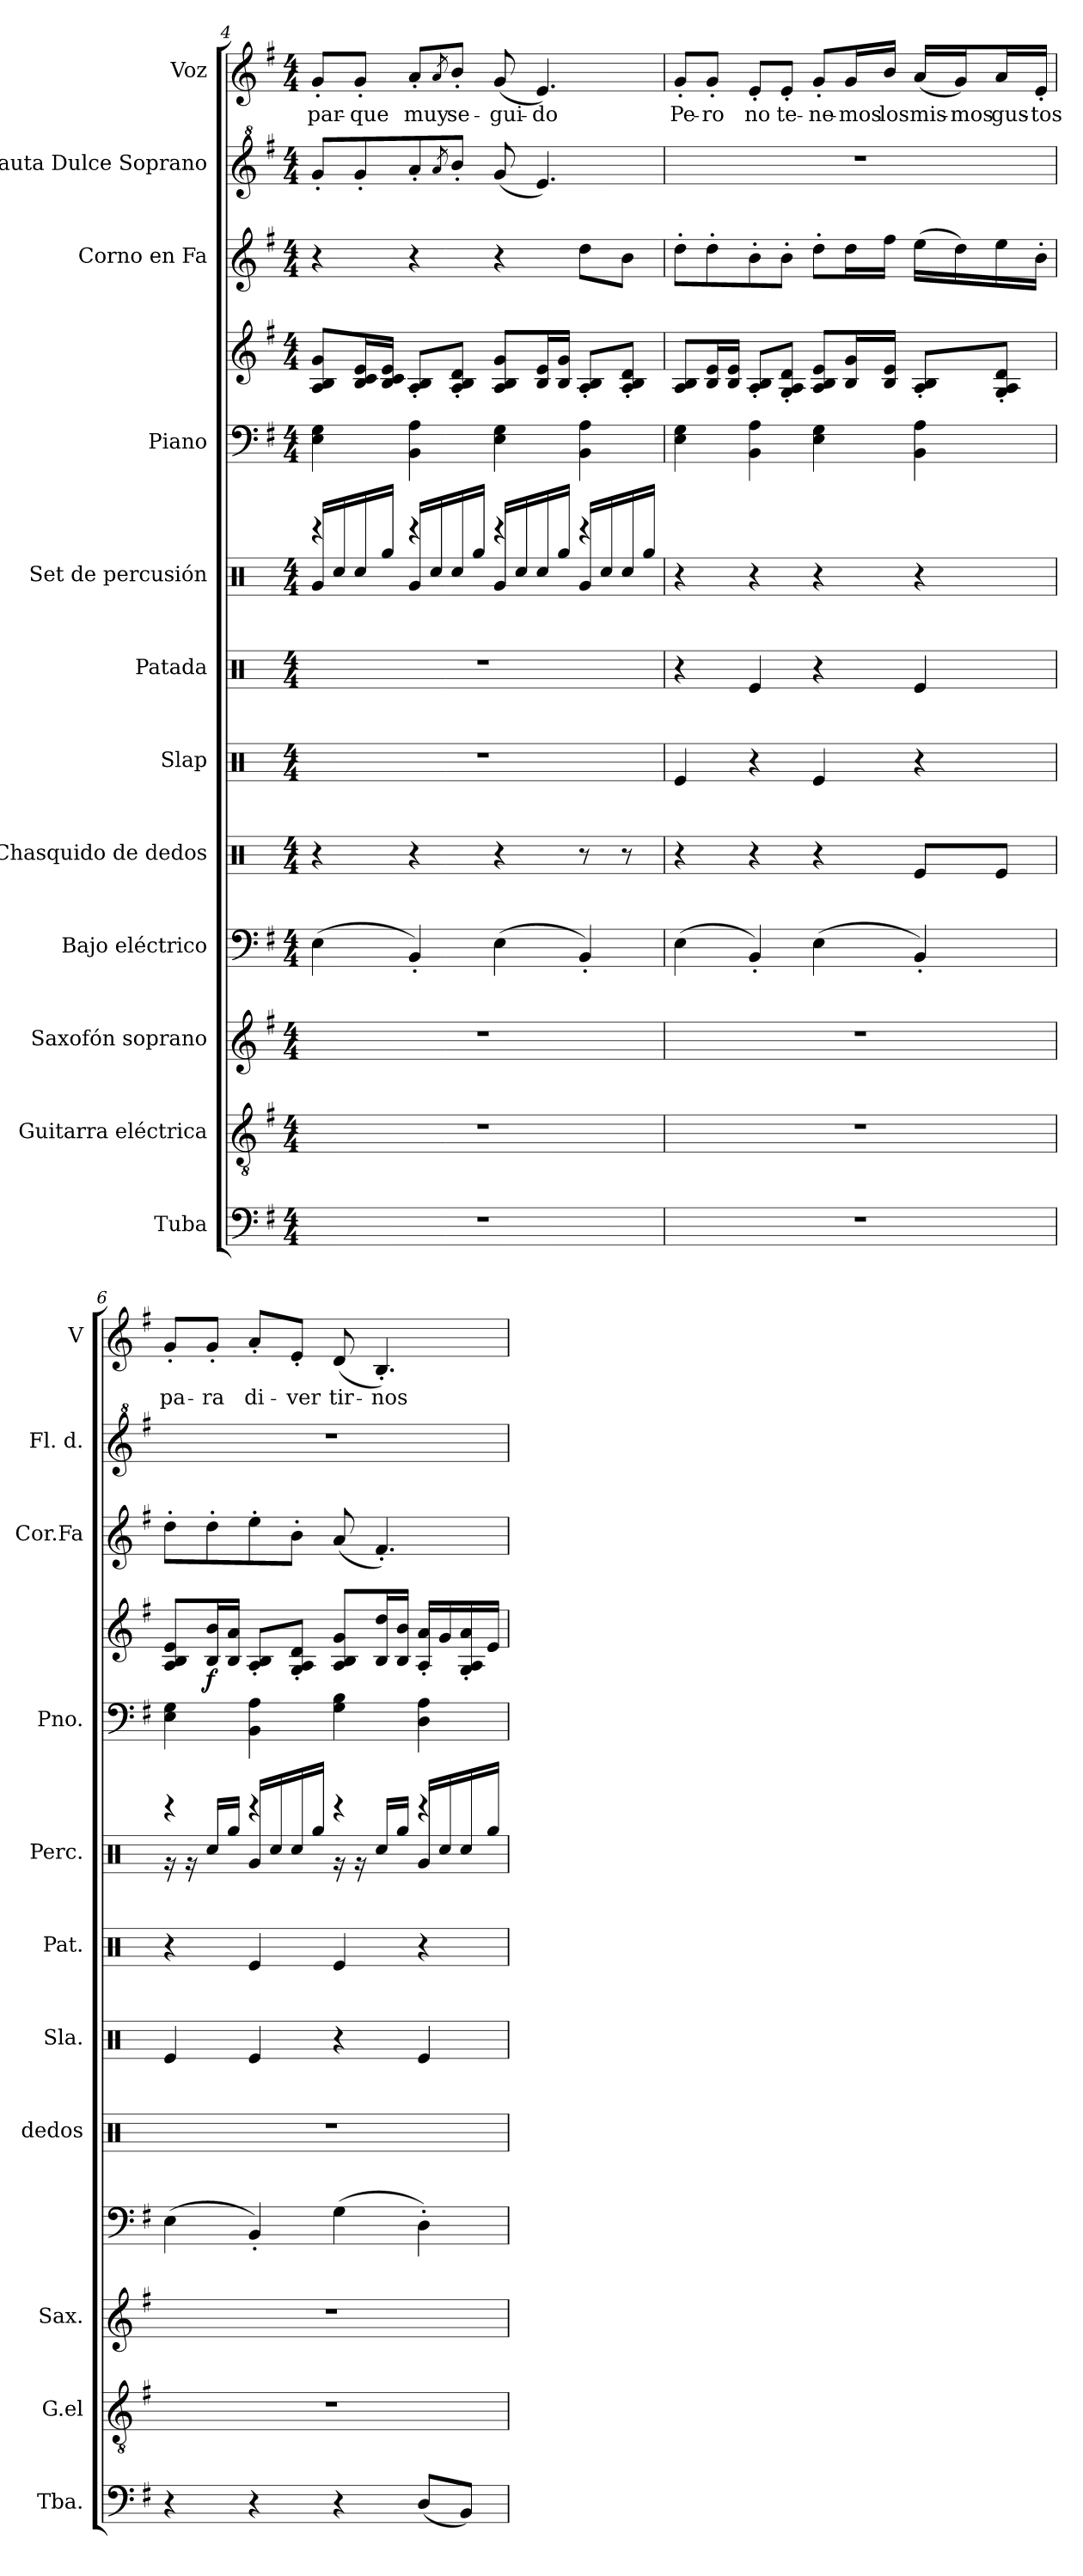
**kern	**kern	**kern	**kern	**kern	**kern	**kern	**kern	**kern	**kern	**dynam	**kern	**kern	**kern	**text
*part12	*part11	*part10	*part9	*part8	*part7	*part6	*part5	*part4	*part4	*part4	*part3	*part2	*part1	*part1
*staff13	*staff12	*staff11	*staff10	*staff9	*staff8	*staff7	*staff6	*staff5	*staff4	*staff4/5	*staff3	*staff2	*staff1	*staff1
*I"Tuba	*I"Guitarra eléctrica	*I"Saxofón soprano	*I"Bajo eléctrico	*I"Chasquido de dedos	*I"Slap	*I"Patada	*I"Set de percusión	*I"Piano	*	*	*I"Corno en Fa	*I"Flauta Dulce Soprano	*I"Voz	*
*I'Tba.	*I'G.el	*I'Sax.	*	*I'dedos	*I'Sla.	*I'Pat.	*I'Perc.	*I'Pno.	*	*	*I'Cor.Fa	*I'Fl. d.	*I'V	*
!!LO:PB:g=z
*clefF4	*clefGv2	*clefG2	*clefF4	*clefX	*clefX	*clefX	*clefX	*clefF4	*clefG2	*	*clefG2	*clefG^2	*clefG2	*
*	*	*ITrd1c2	*ITrd7c12	*	*	*	*	*	*	*	*ITrd4c7	*	*	*
*k[f#]	*k[f#]	*k[b-]	*k[f#]	*k[]	*k[]	*k[]	*k[]	*k[f#]	*k[f#]	*	*k[]	*k[f#]	*k[f#]	*
*M4/4	*M4/4	*M4/4	*M4/4	*M4/4	*M4/4	*M4/4	*M4/4	*M4/4	*M4/4	*	*M4/4	*M4/4	*M4/4	*
=4	=4	=4	=4	=4	=4	=4	=4	=4	=4	=4	=4	=4	=4	=4
*	*	*	*	*	*	*	*^	*	*	*	*	*	*	*
!	!	!	!	!	!	!	!	!	!	!	!	!	!	!	!LO:LY:b
1r	1r	1r	(>4EE\	4r	1r	1r	4r	16Rg/LL	4E\ 4G\	8A/ 8B/ 8g/L	.	4r	8gg'/L	8g'/L	par-
.	.	.	.	.	.	.	.	16Rcc/	.	.	.	.	.	.	.
!	!	!	!	!	!	!	!	!	!	!	!	!	!	!	!LO:LY:b
.	.	.	.	.	.	.	.	16Rcc/	.	16B/ 16c/ 16e/L	.	.	8gg'/	8g'/J	-que
.	.	.	.	.	.	.	.	16Rgg/JJ	.	16B/ 16c/ 16e/JJ	.	.	.	.	.
!	!	!	!	!	!	!	!	!	!	!	!	!	!	!	!LO:LY:b
.	.	.	4BBB'/)	4r	.	.	4r	16Rg/LL	4BB\ 4A\	8A/' 8B/'L	.	4r	8aa'/	8a'/L	muy
.	.	.	.	.	.	.	.	16Rcc/	.	.	.	.	.	.	.
.	.	.	.	.	.	.	.	.	.	.	.	.	8qaa/	8qa/	.
!	!	!	!	!	!	!	!	!	!	!	!	!	!	!	!LO:LY:b
.	.	.	.	.	.	.	.	16Rcc/	.	8A/' 8B/' 8d/'J	.	.	8bb'/J	8b'/J	se-
.	.	.	.	.	.	.	.	16Rgg/JJ	.	.	.	.	.	.	.
!	!	!	!	!	!	!	!	!	!	!	!	!	!	!	!LO:LY:b
.	.	.	(>4EE\	4r	.	.	4r	16Rg/LL	4E\ 4G\	8A/ 8B/ 8g/L	.	4r	(<8gg/	(<8g/	-gui-
.	.	.	.	.	.	.	.	16Rcc/	.	.	.	.	.	.	.
!	!	!	!	!	!	!	!	!	!	!	!	!	!	!	!LO:LY:b
.	.	.	.	.	.	.	.	16Rcc/	.	16B/ 16e/L	.	.	4.ee/)	4.e/)	-do
.	.	.	.	.	.	.	.	16Rgg/JJ	.	16B/ 16g/JJ	.	.	.	.	.
.	.	.	4BBB'/)	8r	.	.	4r	16Rg/LL	4BB\ 4A\	8A/' 8B/'L	.	8g\L	.	.	.
.	.	.	.	.	.	.	.	16Rcc/	.	.	.	.	.	.	.
.	.	.	.	8r	.	.	.	16Rcc/	.	8A/' 8B/' 8d/'J	.	8e\J	.	.	.
.	.	.	.	.	.	.	.	16Rgg/JJ	.	.	.	.	.	.	.
=5	=5	=5	=5	=5	=5	=5	=5	=5	=5	=5	=5	=5	=5	=5	=5
!	!	!	!	!	!	!	!	!	!	!	!	!	!	!	!LO:LY:b
*	*	*	*	*	*	*	*v	*v	*	*	*	*	*	*	*
1r	1r	1r	(>4EE\	4r	4Re/	4r	4r	4E\ 4G\	8A/ 8B/L	.	8g'\L	1r	8g'/L	Pe-
!	!	!	!	!	!	!	!	!	!	!	!	!	!	!LO:LY:b
.	.	.	.	.	.	.	.	.	16B/ 16e/L	.	8g'\	.	8g'/J	-ro
.	.	.	.	.	.	.	.	.	16B/ 16e/JJ	.	.	.	.	.
!	!	!	!	!	!	!	!	!	!	!	!	!	!	!LO:LY:b
.	.	.	4BBB'/)	4r	4r	4Re/	4r	4BB\ 4A\	8A/' 8B/'L	.	8e'\	.	8e'/L	no
!	!	!	!	!	!	!	!	!	!	!	!	!	!	!LO:LY:b
.	.	.	.	.	.	.	.	.	8G/' 8A/' 8d/'J	.	8e'\J	.	8e'/J	te-
!	!	!	!	!	!	!	!	!	!	!	!	!	!	!LO:LY:b
.	.	.	(>4EE\	4r	4Re/	4r	4r	4E\ 4G\	8A/ 8B/ 8e/L	.	8g'\L	.	8g'/L	-ne-
!	!	!	!	!	!	!	!	!	!	!	!	!	!	!LO:LY:b
.	.	.	.	.	.	.	.	.	16B/ 16g/L	.	16g\L	.	16g/L	-mos
!	!	!	!	!	!	!	!	!	!	!	!	!	!	!LO:LY:b
.	.	.	.	.	.	.	.	.	16B/ 16e/JJ	.	16b\JJ	.	16b/JJ	los
!	!	!	!	!	!	!	!	!	!	!	!	!	!	!LO:LY:b
.	.	.	4BBB'/)	8Re/L	4r	4Re/	4r	4BB\ 4A\	8A/' 8B/'L	.	(>16a\LL	.	(<16a/LL	mis-
!	!	!	!	!	!	!	!	!	!	!	!	!	!	!LO:LY:b
.	.	.	.	.	.	.	.	.	.	.	16g\)	.	16g/J)	-mos
!	!	!	!	!	!	!	!	!	!	!	!	!	!	!LO:LY:b
.	.	.	.	8Re/J	.	.	.	.	8G/' 8A/' 8d/'J	.	16a\	.	16a/L	gus-
!	!	!	!	!	!	!	!	!	!	!	!	!	!	!LO:LY:b
.	.	.	.	.	.	.	.	.	.	.	16e'\JJ	.	16e'/JJ	-tos
!!LO:PB:g=z
=6	=6	=6	=6	=6	=6	=6	=6	=6	=6	=6	=6	=6	=6	=6
*	*	*	*	*	*	*	*^	*	*	*	*	*	*	*
!	!	!	!	!	!	!	!	!	!	!	!	!	!	!	!LO:LY:b
4r	1r	1r	(>4EE\	1r	4Re/	4r	4r	16r	4E\ 4G\	8A/ 8B/ 8e/L	.	8g'\L	1r	8g'/L	pa-
.	.	.	.	.	.	.	.	16r	.	.	.	.	.	.	.
!	!	!	!	!	!	!	!	!	!	!	!LO:DY:b	!	!	!	!LO:LY:b
.	.	.	.	.	.	.	.	16Rcc/LL	.	16B/ 16b/L	f	8g'\	.	8g'/J	-ra
.	.	.	.	.	.	.	.	16Rgg/JJ	.	16B/ 16a/JJ	.	.	.	.	.
!	!	!	!	!	!	!	!	!	!	!	!	!	!	!	!LO:LY:b
4r	.	.	4BBB'/)	.	4Re/	4Re/	4r	16Rg/LL	4BB\ 4A\	8A/' 8B/'L	.	8a'\	.	8a'/L	di-
.	.	.	.	.	.	.	.	16Rcc/	.	.	.	.	.	.	.
!	!	!	!	!	!	!	!	!	!	!	!	!	!	!	!LO:LY:b
.	.	.	.	.	.	.	.	16Rcc/	.	8G/' 8A/' 8d/'J	.	8e'\J	.	8e'/J	-ver
.	.	.	.	.	.	.	.	16Rgg/JJ	.	.	.	.	.	.	.
!	!	!	!	!	!	!	!	!	!	!	!	!	!	!	!LO:LY:b
4r	.	.	(>4GG\	.	4r	4Re/	4r	16r	4G\ 4B\	8A/ 8B/ 8g/L	.	(<8d/	.	(<8d/	tir-
.	.	.	.	.	.	.	.	16r	.	.	.	.	.	.	.
!	!	!	!	!	!	!	!	!	!	!	!	!	!	!	!LO:LY:b
.	.	.	.	.	.	.	.	16Rcc/LL	.	16B/ 16dd/L	.	4.B'/)	.	4.B'/)	-nos
.	.	.	.	.	.	.	.	16Rgg/JJ	.	16B/ 16b/JJ	.	.	.	.	.
(<8D/L	.	.	4DD'\)	.	4Re/	4r	4r	16Rg/LL	4D\ 4A\	16A/' 16a/'LL	.	.	.	.	.
.	.	.	.	.	.	.	.	16Rcc/	.	16g/	.	.	.	.	.
8BB/J)	.	.	.	.	.	.	.	16Rcc/	.	16G/' 16A/' 16a/'	.	.	.	.	.
.	.	.	.	.	.	.	.	16Rgg/JJ	.	16e/JJ	.	.	.	.	.
*	*	*	*	*	*	*	*v	*v	*	*	*	*	*	*	*
=	=	=	=	=	=	=	=	=	=	=	=	=	=	=
*-	*-	*-	*-	*-	*-	*-	*-	*-	*-	*-	*-	*-	*-	*-
